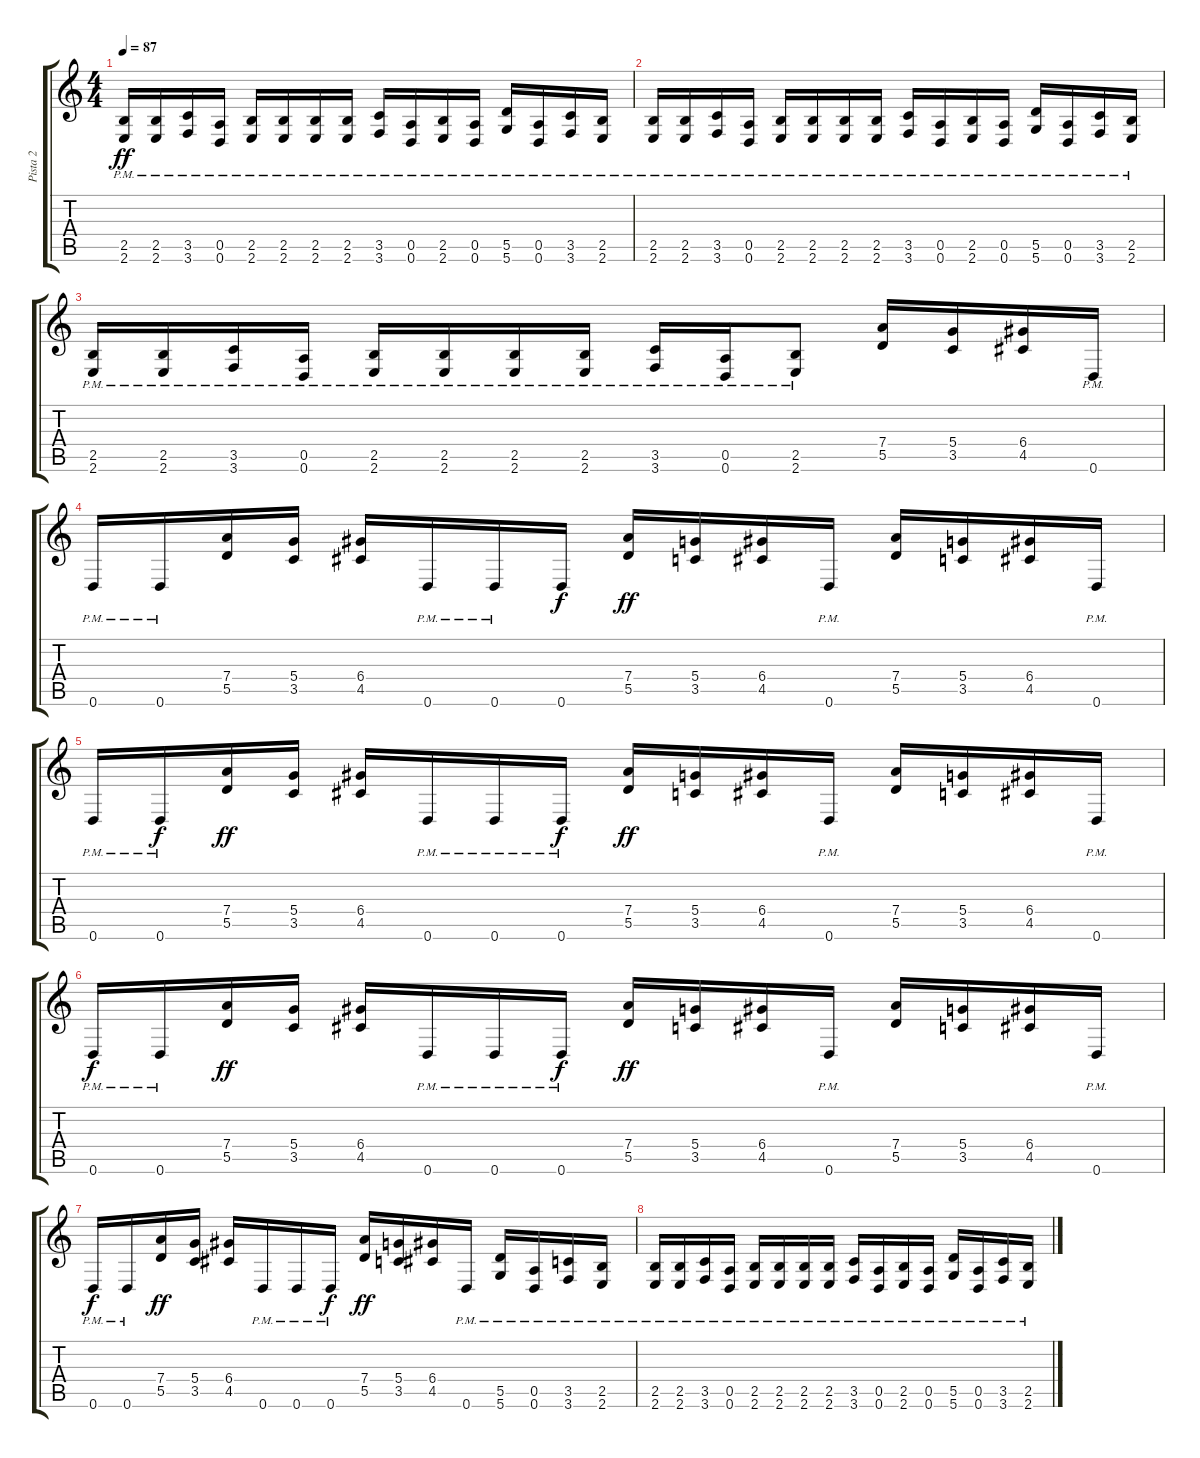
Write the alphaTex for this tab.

\track ("Pista 2" "Pista 2") {instrument distortionguitar}
\staff {score tabs}
\tuning (E4 B3 G3 D3 A2 D2) {hide}
\ts (4 4)
\tempo 87
\clef g2
\ks c
(2.5{pm} 2.6{pm}).16{dy ff} (2.5{pm} 2.6{pm}).16 (3.5{pm} 3.6{pm}).16 (0.5{pm} 0.6{pm}).16 (2.5{pm} 2.6{pm}).16 (2.5{pm} 2.6{pm}).16 (2.5{pm} 2.6{pm}).16 (2.5{pm} 2.6{pm}).16 (3.5{pm} 3.6{pm}).16 (0.5{pm} 0.6{pm}).16 (2.5{pm} 2.6{pm}).16 (0.5{pm} 0.6{pm}).16 (5.5{pm} 5.6{pm}).16 (0.5{pm} 0.6{pm}).16 (3.5{pm} 3.6{pm}).16 (2.5{pm} 2.6{pm}).16 |
(2.5{pm} 2.6{pm}).16 (2.5{pm} 2.6{pm}).16 (3.5{pm} 3.6{pm}).16 (0.5{pm} 0.6{pm}).16 (2.5{pm} 2.6{pm}).16 (2.5{pm} 2.6{pm}).16 (2.5{pm} 2.6{pm}).16 (2.5{pm} 2.6{pm}).16 (3.5{pm} 3.6{pm}).16 (0.5{pm} 0.6{pm}).16 (2.5{pm} 2.6{pm}).16 (0.5{pm} 0.6{pm}).16 (5.5{pm} 5.6{pm}).16 (0.5{pm} 0.6{pm}).16 (3.5{pm} 3.6{pm}).16 (2.5{pm} 2.6{pm}).16 |
(2.5{pm} 2.6{pm}).16 (2.5{pm} 2.6{pm}).16 (3.5{pm} 3.6{pm}).16 (0.5{pm} 0.6{pm}).16 (2.5{pm} 2.6{pm}).16 (2.5{pm} 2.6{pm}).16 (2.5{pm} 2.6{pm}).16 (2.5{pm} 2.6{pm}).16 (3.5{pm} 3.6{pm}).16 (0.5{pm} 0.6{pm}).16 (2.5{pm} 2.6{pm}).8 (7.4 5.5).16 (5.4 3.5).16 (6.4 4.5).16 0.6{pm}.16 |
0.6{pm}.16 0.6{pm}.16 (7.4 5.5).16 (5.4 3.5).16 (6.4 4.5).16 0.6{pm}.16 0.6{pm}.16 0.6.16{dy f} (7.4 5.5).16{dy ff} (5.4 3.5).16 (6.4 4.5).16 0.6{pm}.16 (7.4 5.5).16 (5.4 3.5).16 (6.4 4.5).16 0.6{pm}.16 |
0.6{pm}.16 0.6{pm}.16{dy f} (7.4 5.5).16{dy ff} (5.4 3.5).16 (6.4 4.5).16 0.6{pm}.16 0.6{pm}.16 0.6{pm}.16{dy f} (7.4 5.5).16{dy ff} (5.4 3.5).16 (6.4 4.5).16 0.6{pm}.16 (7.4 5.5).16 (5.4 3.5).16 (6.4 4.5).16 0.6{pm}.16 |
0.6{pm}.16{dy f} 0.6{pm}.16 (7.4 5.5).16{dy ff} (5.4 3.5).16 (6.4 4.5).16 0.6{pm}.16 0.6{pm}.16 0.6{pm}.16{dy f} (7.4 5.5).16{dy ff} (5.4 3.5).16 (6.4 4.5).16 0.6{pm}.16 (7.4 5.5).16 (5.4 3.5).16 (6.4 4.5).16 0.6{pm}.16 |
0.6{pm}.16{dy f} 0.6{pm}.16 (7.4 5.5).16{dy ff} (5.4 3.5).16 (6.4 4.5).16 0.6{pm}.16 0.6{pm}.16 0.6{pm}.16{dy f} (7.4 5.5).16{dy ff} (5.4 3.5).16 (6.4 4.5).16 0.6{pm}.16 (5.5{pm} 5.6{pm}).16 (0.5{pm} 0.6{pm}).16 (3.5{pm} 3.6{pm}).16 (2.5{pm} 2.6{pm}).16 |
(2.5{pm} 2.6{pm}).16 (2.5{pm} 2.6{pm}).16 (3.5{pm} 3.6{pm}).16 (0.5{pm} 0.6{pm}).16 (2.5{pm} 2.6{pm}).16 (2.5{pm} 2.6{pm}).16 (2.5{pm} 2.6{pm}).16 (2.5{pm} 2.6{pm}).16 (3.5{pm} 3.6{pm}).16 (0.5{pm} 0.6{pm}).16 (2.5{pm} 2.6{pm}).16 (0.5{pm} 0.6{pm}).16 (5.5{pm} 5.6{pm}).16 (0.5{pm} 0.6{pm}).16 (3.5{pm} 3.6{pm}).16 (2.5{pm} 2.6{pm}).16
